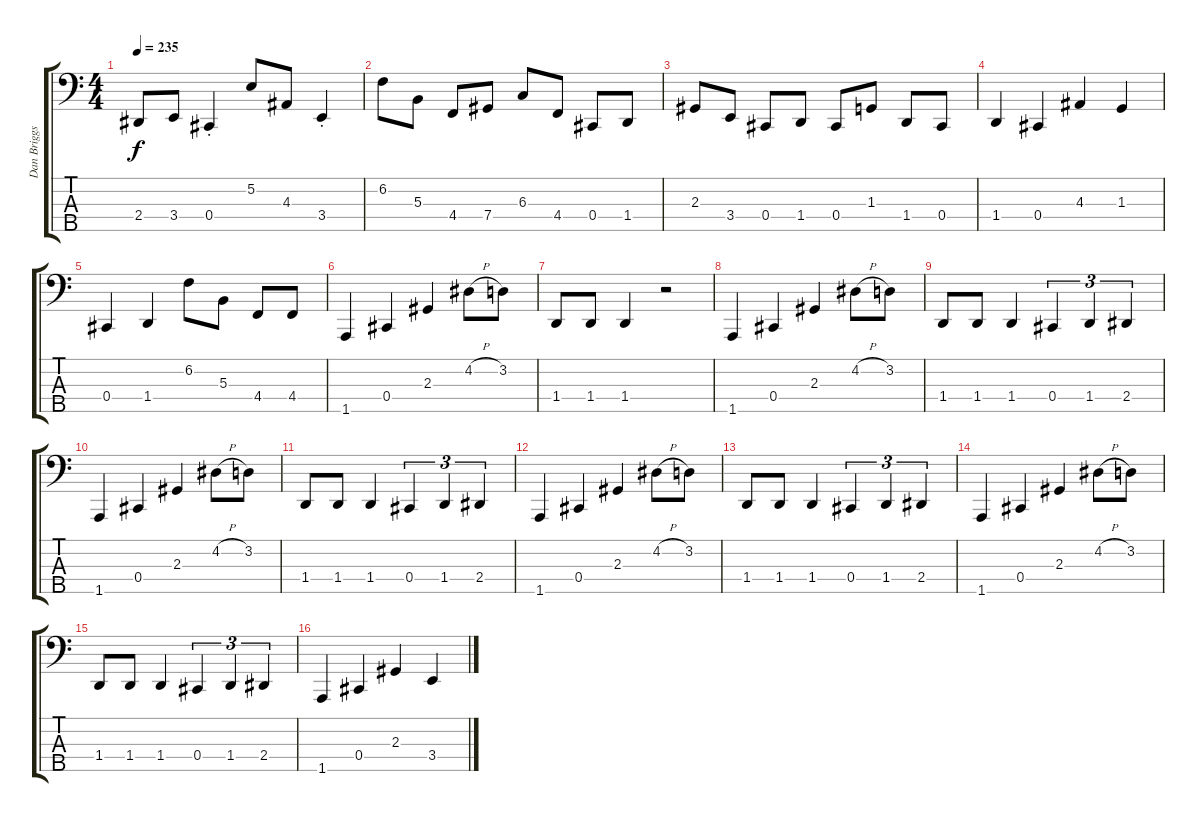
\track ("Dan Briggs Bass" "Dan Briggs") {instrument electricbassfinger}
\staff {score tabs}
\tuning (E2 B1 Gb1 Db1 Ab0) {hide}
\ts (4 4)
\tempo 235
\clef f4
\ks c
2.4.8{dy f} 3.4.8 0.4{st}.4 5.2.8 4.3.8 3.4{st}.4 |
6.2.8 5.3.8 4.4.8 7.4.8 6.3.8 4.4.8 0.4.8 1.4.8 |
2.3.8 3.4.8 0.4.8 1.4.8 0.4.8 1.3.8 1.4.8 0.4.8 |
1.4.4 0.4.4 4.3.4 1.3.4 |
0.4.4 1.4.4 6.2.8 5.3.8 4.4.8 4.4.8 |
1.5.4 0.4.4 2.3.4 4.2{h}.8 3.2.8 |
1.4.8 1.4.8 1.4.4 r.2 |
1.5.4 0.4.4 2.3.4 4.2{h}.8 3.2.8 |
1.4.8 1.4.8 1.4.4 0.4.4{tu (3 2)} 1.4.4{tu (3 2)} 2.4.4{tu (3 2)} |
1.5.4 0.4.4 2.3.4 4.2{h}.8 3.2.8 |
1.4.8 1.4.8 1.4.4 0.4.4{tu (3 2)} 1.4.4{tu (3 2)} 2.4.4{tu (3 2)} |
1.5.4 0.4.4 2.3.4 4.2{h}.8 3.2.8 |
1.4.8 1.4.8 1.4.4 0.4.4{tu (3 2)} 1.4.4{tu (3 2)} 2.4.4{tu (3 2)} |
1.5.4 0.4.4 2.3.4 4.2{h}.8 3.2.8 |
1.4.8 1.4.8 1.4.4 0.4.4{tu (3 2)} 1.4.4{tu (3 2)} 2.4.4{tu (3 2)} |
1.5.4 0.4.4 2.3.4 3.4.4
